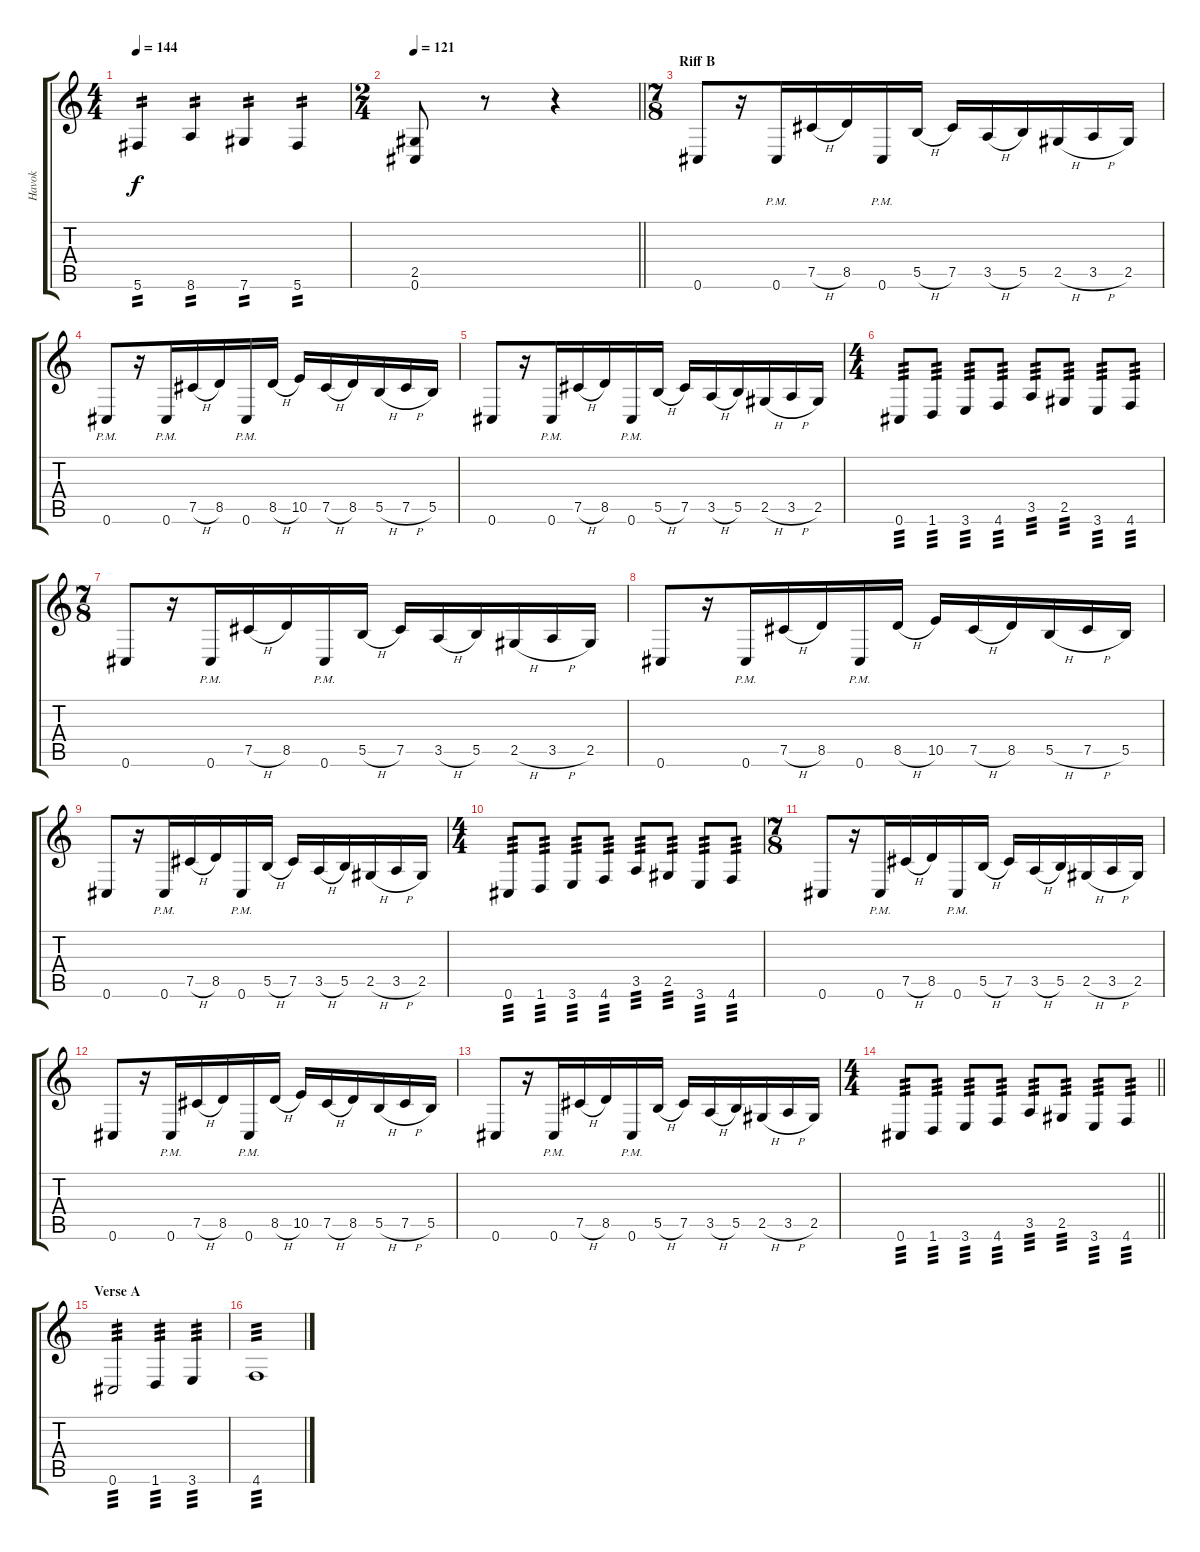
\track ("Havok" "Havok") {instrument overdrivenguitar}
\staff {score tabs}
\tuning (Db4 Ab3 E3 B2 Gb2 Db2) {hide}
\ts (4 4)
\tempo 144
\clef g2
\ks c
5.6.4{tp 2 dy f} 8.6.4{tp 2} 7.6.4{tp 2} 5.6.4{tp 2} |
\ts (2 4)
\tempo 121
\barLineRight lightlight
(2.5 0.6).8 r.8 r.4 |
\ts (7 8)
\section ("" "Riff B")
0.6.8 r.16 0.6{pm}.16 7.5{h}.16 8.5.16 0.6{pm}.16 5.5{h}.16 7.5.16 3.5{h}.16 5.5.16 2.5{h}.16 3.5{h}.16 2.5.16 |
0.6{pm}.8 r.16 0.6{pm}.16 7.5{h}.16 8.5.16 0.6{pm}.16 8.5{h}.16 10.5.16 7.5{h}.16 8.5.16 5.5{h}.16 7.5{h}.16 5.5.16 |
0.6.8 r.16 0.6{pm}.16 7.5{h}.16 8.5.16 0.6{pm}.16 5.5{h}.16 7.5.16 3.5{h}.16 5.5.16 2.5{h}.16 3.5{h}.16 2.5.16 |
\ts (4 4)
0.6.8{tp 3} 1.6.8{tp 3} 3.6.8{tp 3} 4.6.8{tp 3} 3.5.8{tp 3} 2.5.8{tp 3} 3.6.8{tp 3} 4.6.8{tp 3} |
\ts (7 8)
0.6.8 r.16 0.6{pm}.16 7.5{h}.16 8.5.16 0.6{pm}.16 5.5{h}.16 7.5.16 3.5{h}.16 5.5.16 2.5{h}.16 3.5{h}.16 2.5.16 |
0.6.8 r.16 0.6{pm}.16 7.5{h}.16 8.5.16 0.6{pm}.16 8.5{h}.16 10.5.16 7.5{h}.16 8.5.16 5.5{h}.16 7.5{h}.16 5.5.16 |
0.6.8 r.16 0.6{pm}.16 7.5{h}.16 8.5.16 0.6{pm}.16 5.5{h}.16 7.5.16 3.5{h}.16 5.5.16 2.5{h}.16 3.5{h}.16 2.5.16 |
\ts (4 4)
0.6.8{tp 3} 1.6.8{tp 3} 3.6.8{tp 3} 4.6.8{tp 3} 3.5.8{tp 3} 2.5.8{tp 3} 3.6.8{tp 3} 4.6.8{tp 3} |
\ts (7 8)
0.6.8 r.16 0.6{pm}.16 7.5{h}.16 8.5.16 0.6{pm}.16 5.5{h}.16 7.5.16 3.5{h}.16 5.5.16 2.5{h}.16 3.5{h}.16 2.5.16 |
0.6.8 r.16 0.6{pm}.16 7.5{h}.16 8.5.16 0.6{pm}.16 8.5{h}.16 10.5.16 7.5{h}.16 8.5.16 5.5{h}.16 7.5{h}.16 5.5.16 |
0.6.8 r.16 0.6{pm}.16 7.5{h}.16 8.5.16 0.6{pm}.16 5.5{h}.16 7.5.16 3.5{h}.16 5.5.16 2.5{h}.16 3.5{h}.16 2.5.16 |
\ts (4 4)
\barLineRight lightlight
0.6.8{tp 3} 1.6.8{tp 3} 3.6.8{tp 3} 4.6.8{tp 3} 3.5.8{tp 3} 2.5.8{tp 3} 3.6.8{tp 3} 4.6.8{tp 3} |
\section ("" "Verse A")
0.6.2{tp 3} 1.6.4{tp 3} 3.6.4{tp 3} |
4.6.1{tp 3}
